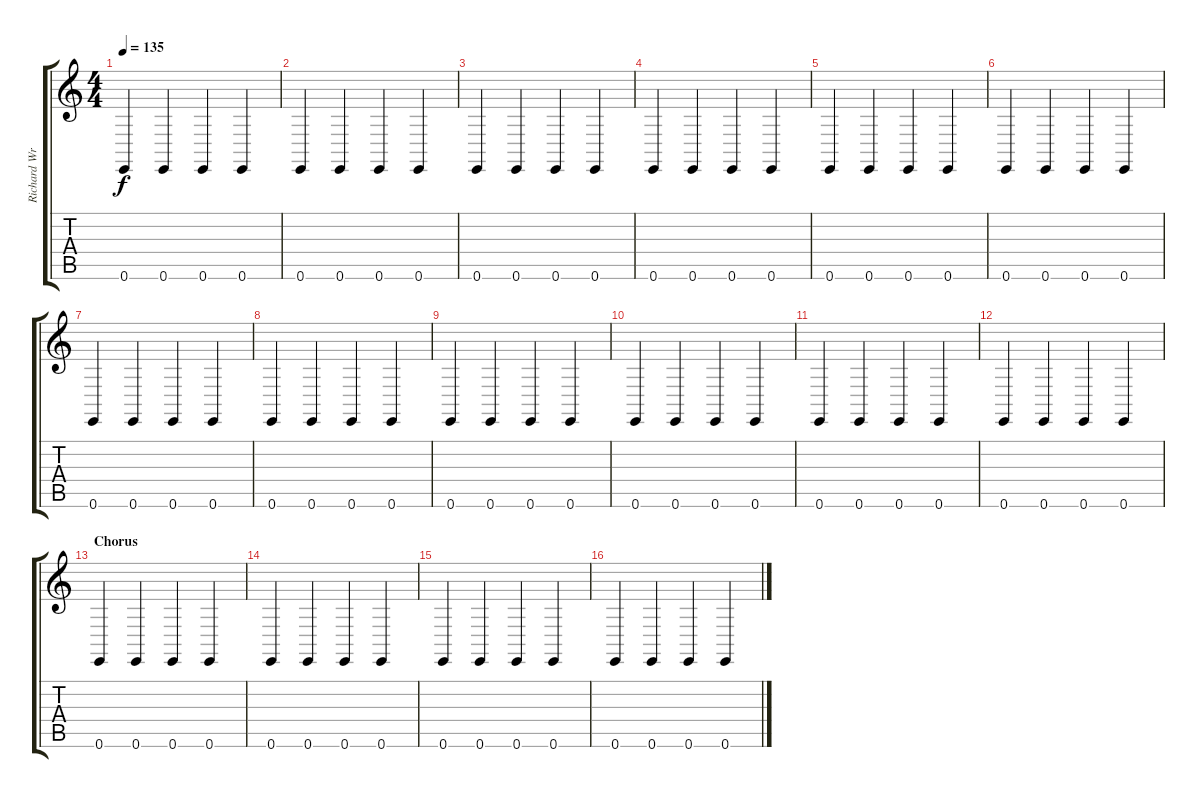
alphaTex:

\track ("Richard Wright / Synths (effects)" "Richard Wr") {instrument shakuhachi}
\staff {score tabs}
\tuning (E4 B3 G3 D3 A2 E2) {hide}
\ts (4 4)
\tempo 135
\clef g2
\ks c
0.6.4{dy f} 0.6.4 0.6.4 0.6.4 |
0.6.4 0.6.4 0.6.4 0.6.4 |
0.6.4 0.6.4 0.6.4 0.6.4 |
0.6.4 0.6.4 0.6.4 0.6.4 |
0.6.4 0.6.4 0.6.4 0.6.4 |
0.6.4 0.6.4 0.6.4 0.6.4 |
0.6.4 0.6.4 0.6.4 0.6.4 |
0.6.4 0.6.4 0.6.4 0.6.4 |
0.6.4 0.6.4 0.6.4 0.6.4 |
0.6.4 0.6.4 0.6.4 0.6.4 |
0.6.4 0.6.4 0.6.4 0.6.4 |
0.6.4 0.6.4 0.6.4 0.6.4 |
\section ("" "Chorus")
0.6.4 0.6.4 0.6.4 0.6.4 |
0.6.4 0.6.4 0.6.4 0.6.4 |
0.6.4 0.6.4 0.6.4 0.6.4 |
0.6.4 0.6.4 0.6.4 0.6.4
